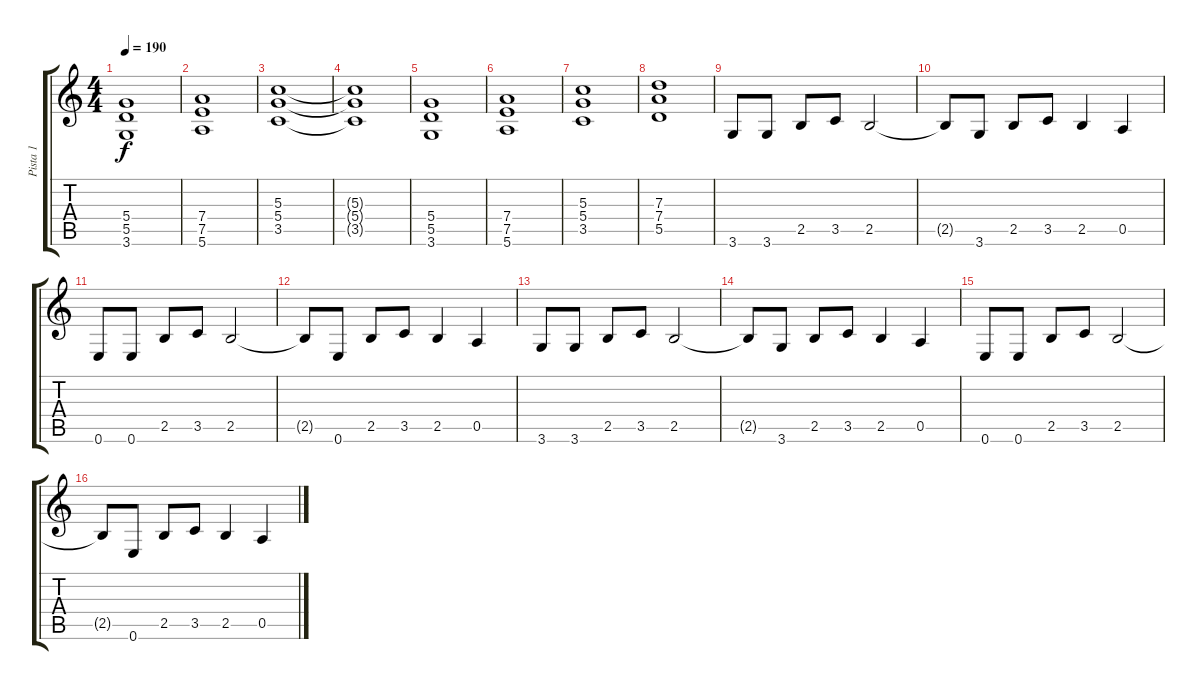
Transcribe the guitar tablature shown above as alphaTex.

\track ("Pista 1" "Pista 1") {instrument distortionguitar}
\staff {score tabs}
\tuning (E4 B3 G3 D3 A2 E2) {hide}
\ts (4 4)
\tempo 190
\clef g2
\ks c
(5.4 5.5 3.6).1{dy f} |
(7.4 7.5 5.6).1 |
(5.3 5.4 3.5).1 |
(5.3{t} 5.4{t} 3.5{t}).1 |
(5.4 5.5 3.6).1 |
(7.4 7.5 5.6).1 |
(5.3 5.4 3.5).1 |
(7.3 7.4 5.5).1 |
3.6.8 3.6.8 2.5.8 3.5.8 2.5.2 |
2.5{t}.8 3.6.8 2.5.8 3.5.8 2.5.4 0.5.4 |
0.6.8 0.6.8 2.5.8 3.5.8 2.5.2 |
2.5{t}.8 0.6.8 2.5.8 3.5.8 2.5.4 0.5.4 |
3.6.8 3.6.8 2.5.8 3.5.8 2.5.2 |
2.5{t}.8 3.6.8 2.5.8 3.5.8 2.5.4 0.5.4 |
0.6.8 0.6.8 2.5.8 3.5.8 2.5.2 |
2.5{t}.8 0.6.8 2.5.8 3.5.8 2.5.4 0.5.4
